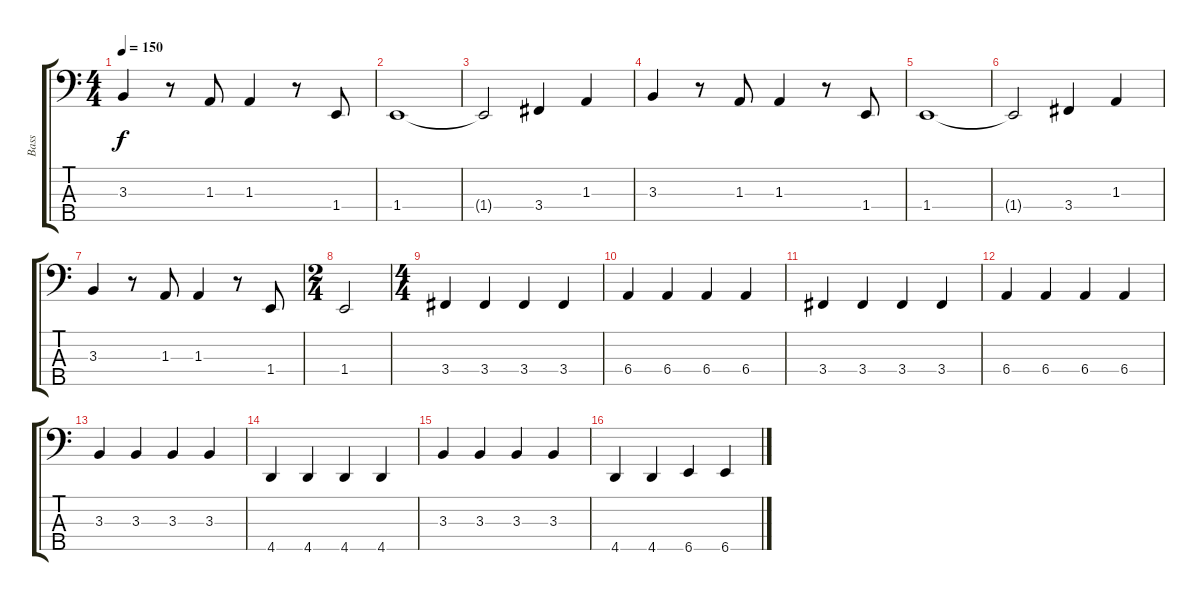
\track ("Bass" "Bass") {instrument electricbassfinger}
\staff {score tabs}
\tuning (Gb2 Db2 Ab1 Eb1 Bb0) {hide}
\ts (4 4)
\tempo 150
\clef f4
\ks c
3.3.4{dy f} r.8 1.3.8 1.3.4 r.8 1.4.8 |
1.4.1 |
1.4{t}.2 3.4.4 1.3.4 |
3.3.4 r.8 1.3.8 1.3.4 r.8 1.4.8 |
1.4.1 |
1.4{t}.2 3.4.4 1.3.4 |
3.3.4 r.8 1.3.8 1.3.4 r.8 1.4.8 |
\ts (2 4)
1.4.2 |
\ts (4 4)
3.4.4 3.4.4 3.4.4 3.4.4 |
6.4.4 6.4.4 6.4.4 6.4.4 |
3.4.4 3.4.4 3.4.4 3.4.4 |
6.4.4 6.4.4 6.4.4 6.4.4 |
3.3.4 3.3.4 3.3.4 3.3.4 |
4.5.4 4.5.4 4.5.4 4.5.4 |
3.3.4 3.3.4 3.3.4 3.3.4 |
4.5.4 4.5.4 6.5.4 6.5.4
